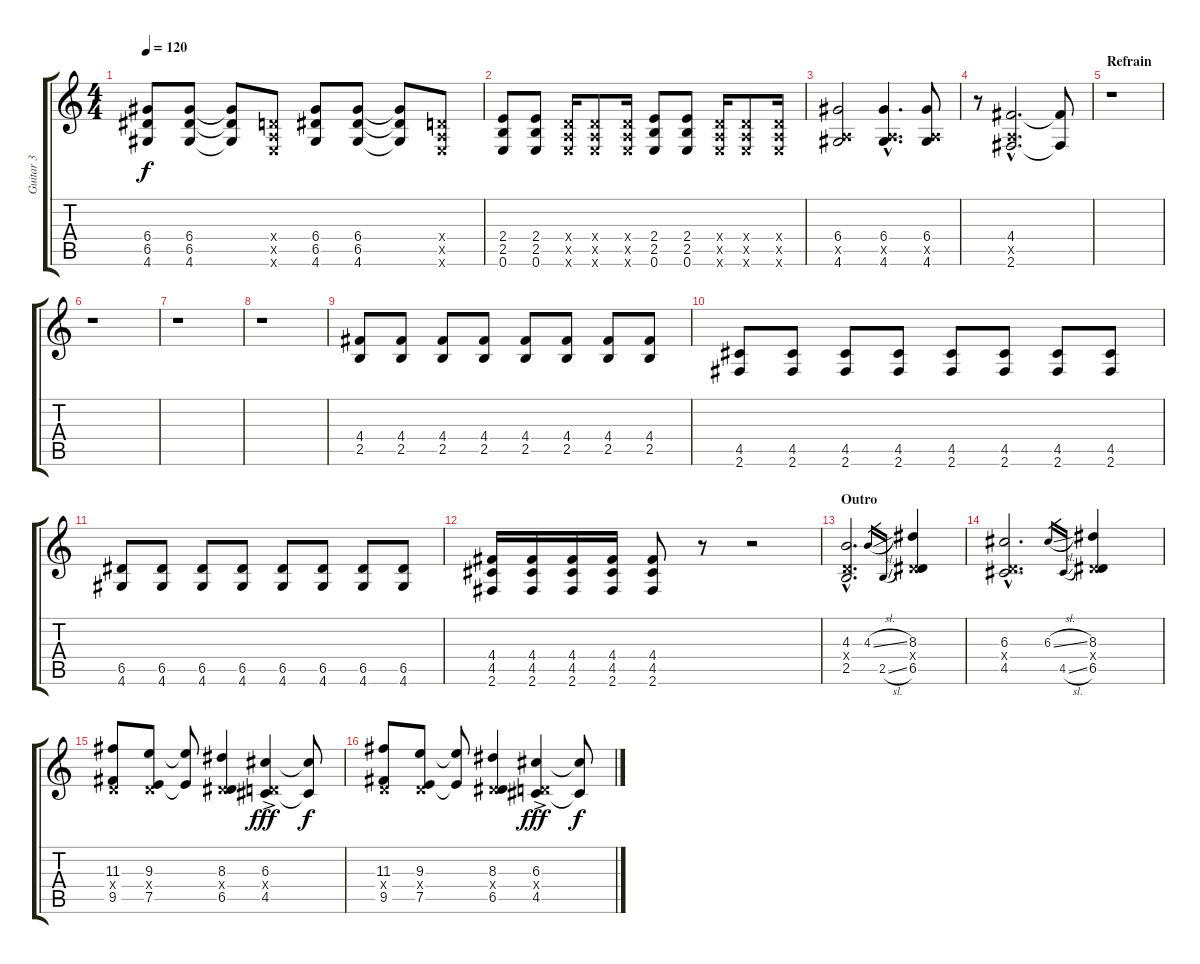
\track ("Guitar 3" "Guitar 3") {instrument distortionguitar}
\staff {score tabs}
\tuning (E4 B3 G3 D3 A2 E2) {hide}
\ts (4 4)
\tempo 120
\clef g2
\ks c
(6.4 6.5 4.6).8{dy f} (6.4 6.5 4.6).8 (6.4{t} 6.5{t} 4.6{t}).8 (0.4{x} 0.5{x} 0.6{x}).8 (6.4 6.5 4.6).8 (6.4 6.5 4.6).8 (6.4{t} 6.5{t} 4.6{t}).8 (0.4{x} 0.5{x} 0.6{x}).8 |
(2.4 2.5 0.6).8 (2.4 2.5 0.6).8 (0.4{x} 0.5{x} 0.6{x}).16 (0.4{x} 0.5{x} 0.6{x}).8 (0.4{x} 0.5{x} 0.6{x}).16 (2.4 2.5 0.6).8 (2.4 2.5 0.6).8 (0.4{x} 0.5{x} 0.6{x}).16 (0.4{x} 0.5{x} 0.6{x}).8 (0.4{x} 0.5{x} 0.6{x}).16 |
(6.4 0.5{x} 4.6).2 (6.4{hac} 0.5{hac x} 4.6{hac}).4{d} (6.4 0.5{x} 4.6).8 |
r.8 (4.4{hac} 0.5{hac x} 2.6{hac}).2{d} (4.4{t} 2.6{t}).8 |
\section ("" "Refrain")
r.1 |
r.1 |
r.1 |
r.1 |
(4.4 2.5).8 (4.4 2.5).8 (4.4 2.5).8 (4.4 2.5).8 (4.4 2.5).8 (4.4 2.5).8 (4.4 2.5).8 (4.4 2.5).8 |
(4.5 2.6).8 (4.5 2.6).8 (4.5 2.6).8 (4.5 2.6).8 (4.5 2.6).8 (4.5 2.6).8 (4.5 2.6).8 (4.5 2.6).8 |
(6.5 4.6).8 (6.5 4.6).8 (6.5 4.6).8 (6.5 4.6).8 (6.5 4.6).8 (6.5 4.6).8 (6.5 4.6).8 (6.5 4.6).8 |
(4.4 4.5 2.6).16 (4.4 4.5 2.6).16 (4.4 4.5 2.6).16 (4.4 4.5 2.6).16 (4.4 4.5 2.6).8 r.8 r.2 |
\section ("" "Outro")
(4.3{hac} 0.4{hac x} 2.5{hac}).2{d} 4.3{sl}.16{gr} 2.5{sl}.16{gr} (8.3 0.4{x} 6.5).4 |
(6.3{hac} 0.4{hac x} 4.5{hac}).2{d} 6.3{sl}.16{gr} 4.5{sl}.16{gr} (8.3 0.4{x} 6.5).4 |
(11.3 0.4{x} 9.5).8 (9.3 0.4{x} 7.5).8 (9.3{t} 7.5{t}).8 (8.3 0.4{x} 6.5).4 (6.3{ac} 0.4{ac x} 4.5{ac}).4{dy fff} (6.3{t} 4.5{t}).8{dy f} |
(11.3 0.4{x} 9.5).8 (9.3 0.4{x} 7.5).8 (9.3{t} 7.5{t}).8 (8.3 0.4{x} 6.5).4 (6.3{ac} 0.4{ac x} 4.5{ac}).4{dy fff} (6.3{t} 4.5{t}).8{dy f}
